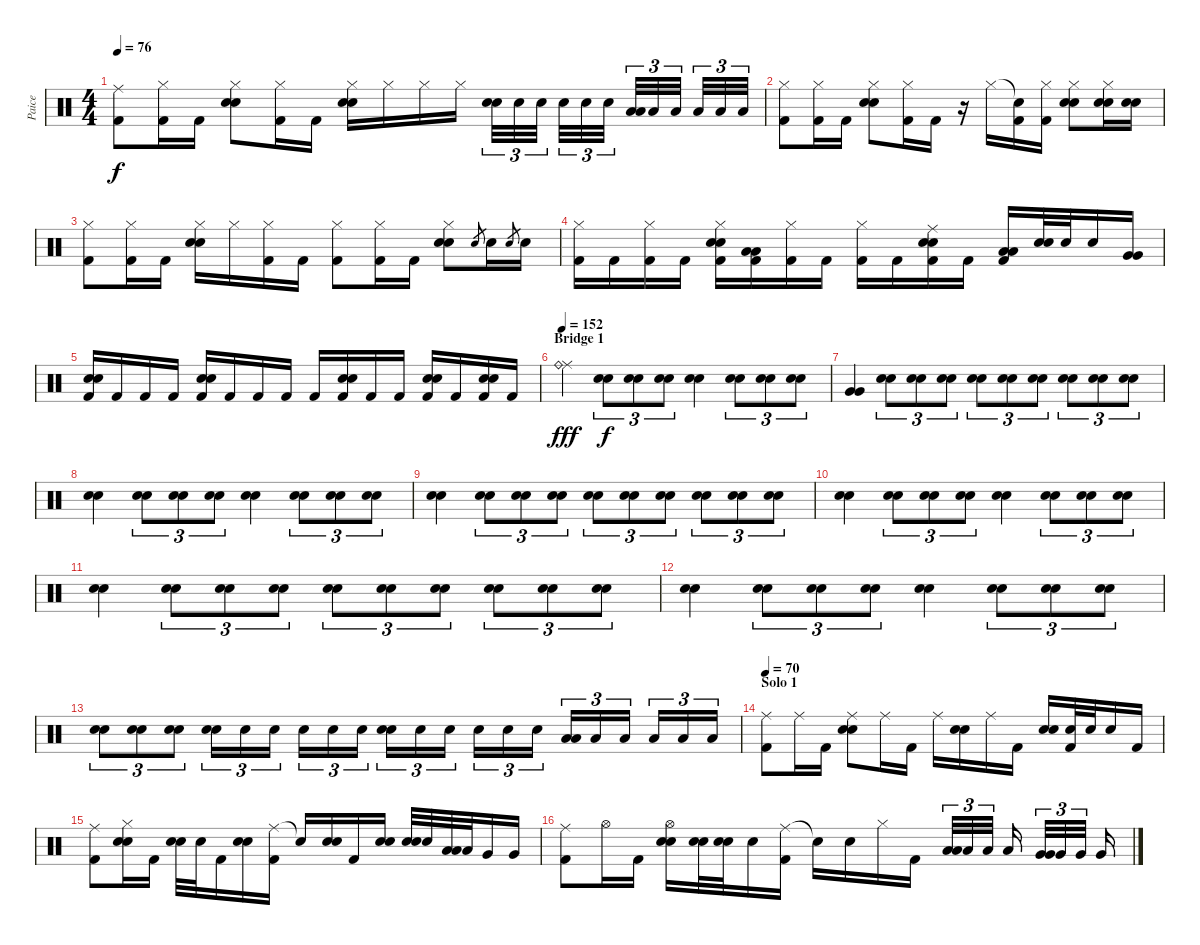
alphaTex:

\track ("Paice" "Paice") {instrument percussion}
\staff {score}
\articulation defaults
\ts (4 4)
\tempo 76
\clef neutral
\ks c
("Ride (middle)" "Kick (hit) 2").8{dy f} ("Hi-Hat (closed)" "Kick (hit) 2").16 "Kick (hit) 2".16 ("Hi-Hat (closed)" "Electric Snare (hit)" "Electric Snare (hit)").8 ("Hi-Hat (closed)" "Kick (hit) 2").16 "Kick (hit) 2".16 ("Hi-Hat (closed)" "Electric Snare (hit)" "Electric Snare (hit)").16 "Hi-Hat (closed)".16 "Hi-Hat (closed)".16 "Hi-Hat (closed)".16 ("Electric Snare (hit)" "Electric Snare (hit)").32{tu (3 2)} "Electric Snare (hit)".32{tu (3 2)} "Electric Snare (hit)".32{tu (3 2)} "Electric Snare (hit)".32{tu (3 2)} "Electric Snare (hit)".32{tu (3 2)} "Electric Snare (hit)".32{tu (3 2)} ("Low Tom (hit)" "Low Tom (hit)").32{tu (3 2)} "Low Tom (hit)".32{tu (3 2)} "Low Tom (hit)".32{tu (3 2)} "Low Tom (hit)".32{tu (3 2)} "Low Tom (hit)".32{tu (3 2)} "Low Tom (hit)".32{tu (3 2)} |
("Hi-Hat (closed)" "Kick (hit) 2").8 ("Hi-Hat (closed)" "Kick (hit) 2").16 "Kick (hit) 2".16 ("Hi-Hat (closed)" "Electric Snare (hit)" "Electric Snare (hit)").8 ("Hi-Hat (closed)" "Kick (hit) 2").16 "Kick (hit) 2".16 r.16 "Hi-Hat (closed)".16 ("Snare (hit)"{t} "Kick (hit) 2").16 ("Hi-Hat (closed)" "Kick (hit) 2").16 ("Hi-Hat (closed)" "Electric Snare (hit)" "Electric Snare (hit)").8 ("Hi-Hat (closed)" "Electric Snare (hit)" "Electric Snare (hit)").16 ("Electric Snare (hit)" "Electric Snare (hit)").16 |
("Hi-Hat (closed)" "Kick (hit) 2").8 ("Hi-Hat (closed)" "Kick (hit) 2").16 "Kick (hit) 2".16 ("Hi-Hat (closed)" "Electric Snare (hit)" "Electric Snare (hit)").16 "Hi-Hat (closed)".16 ("Hi-Hat (closed)" "Kick (hit) 2").16 "Kick (hit) 2".16 ("Hi-Hat (closed)" "Kick (hit) 2").8 ("Hi-Hat (closed)" "Kick (hit) 2").16 "Kick (hit) 2".16 ("Hi-Hat (closed)" "Electric Snare (hit)" "Electric Snare (hit)").8 "Electric Snare (hit)".8{gr} "Electric Snare (hit)".16 "Electric Snare (hit)".8{gr} "Electric Snare (hit)".16 |
("Hi-Hat (closed)" "Kick (hit) 2").16 "Kick (hit) 2".16 ("Hi-Hat (closed)" "Kick (hit) 2").16 "Kick (hit) 2".16 ("Hi-Hat (closed)" "Electric Snare (hit)" "Electric Snare (hit)" "Kick (hit) 2").16 ("Low Tom (hit)" "Low Tom (hit)" "Kick (hit) 2").16 ("Hi-Hat (closed)" "Kick (hit) 2").16 "Kick (hit) 2".16 ("Hi-Hat (closed)" "Kick (hit) 2").16 "Kick (hit) 2".16 ("Ride (middle)" "Electric Snare (hit)" "Electric Snare (hit)" "Kick (hit) 2").16 "Kick (hit) 2".16 ("Low Tom (hit)" "Low Tom (hit)" "Kick (hit) 2").16 ("Electric Snare (hit)" "Electric Snare (hit)").32 "Electric Snare (hit)".32 "Electric Snare (hit)".16 ("Very Low Tom (hit)" "Very Low Tom (hit)").16 |
("Electric Snare (hit)" "Electric Snare (hit)" "Kick (hit) 2").16 "Kick (hit) 2".16 "Kick (hit) 2".16 "Kick (hit) 2".16 ("Electric Snare (hit)" "Electric Snare (hit)" "Kick (hit) 2").16 "Kick (hit) 2".16 "Kick (hit) 2".16 "Kick (hit) 2".16 "Kick (hit) 2".16 ("Electric Snare (hit)" "Electric Snare (hit)" "Kick (hit) 2").16 "Kick (hit) 2".16 "Kick (hit) 2".16 ("Electric Snare (hit)" "Electric Snare (hit)" "Kick (hit) 2").16 "Kick (hit) 2".16 ("Electric Snare (hit)" "Electric Snare (hit)" "Kick (hit) 2").16 "Kick (hit) 2".16 |
\section ("" "Bridge 1")
\tempo 152
("Ride (middle)" "Ride (bell)").4{dy fff} ("Electric Snare (hit)" "Electric Snare (hit)").8{tu (3 2) dy f} ("Electric Snare (hit)" "Electric Snare (hit)").8{tu (3 2)} ("Electric Snare (hit)" "Electric Snare (hit)").8{tu (3 2)} ("Electric Snare (hit)" "Electric Snare (hit)").4 ("Electric Snare (hit)" "Electric Snare (hit)").8{tu (3 2)} ("Electric Snare (hit)" "Electric Snare (hit)").8{tu (3 2)} ("Electric Snare (hit)" "Electric Snare (hit)").8{tu (3 2)} |
("Very Low Tom (hit)" "Very Low Tom (hit)").4 ("Electric Snare (hit)" "Electric Snare (hit)").8{tu (3 2)} ("Electric Snare (hit)" "Electric Snare (hit)").8{tu (3 2)} ("Electric Snare (hit)" "Electric Snare (hit)").8{tu (3 2)} ("Electric Snare (hit)" "Electric Snare (hit)").8{tu (3 2)} ("Electric Snare (hit)" "Electric Snare (hit)").8{tu (3 2)} ("Electric Snare (hit)" "Electric Snare (hit)").8{tu (3 2)} ("Electric Snare (hit)" "Electric Snare (hit)").8{tu (3 2)} ("Electric Snare (hit)" "Electric Snare (hit)").8{tu (3 2)} ("Electric Snare (hit)" "Electric Snare (hit)").8{tu (3 2)} |
("Electric Snare (hit)" "Electric Snare (hit)").4 ("Electric Snare (hit)" "Electric Snare (hit)").8{tu (3 2)} ("Electric Snare (hit)" "Electric Snare (hit)").8{tu (3 2)} ("Electric Snare (hit)" "Electric Snare (hit)").8{tu (3 2)} ("Electric Snare (hit)" "Electric Snare (hit)").4 ("Electric Snare (hit)" "Electric Snare (hit)").8{tu (3 2)} ("Electric Snare (hit)" "Electric Snare (hit)").8{tu (3 2)} ("Electric Snare (hit)" "Electric Snare (hit)").8{tu (3 2)} |
("Electric Snare (hit)" "Electric Snare (hit)").4 ("Electric Snare (hit)" "Electric Snare (hit)").8{tu (3 2)} ("Electric Snare (hit)" "Electric Snare (hit)").8{tu (3 2)} ("Electric Snare (hit)" "Electric Snare (hit)").8{tu (3 2)} ("Electric Snare (hit)" "Electric Snare (hit)").8{tu (3 2)} ("Electric Snare (hit)" "Electric Snare (hit)").8{tu (3 2)} ("Electric Snare (hit)" "Electric Snare (hit)").8{tu (3 2)} ("Electric Snare (hit)" "Electric Snare (hit)").8{tu (3 2)} ("Electric Snare (hit)" "Electric Snare (hit)").8{tu (3 2)} ("Electric Snare (hit)" "Electric Snare (hit)").8{tu (3 2)} |
("Electric Snare (hit)" "Electric Snare (hit)").4 ("Electric Snare (hit)" "Electric Snare (hit)").8{tu (3 2)} ("Electric Snare (hit)" "Electric Snare (hit)").8{tu (3 2)} ("Electric Snare (hit)" "Electric Snare (hit)").8{tu (3 2)} ("Electric Snare (hit)" "Electric Snare (hit)").4 ("Electric Snare (hit)" "Electric Snare (hit)").8{tu (3 2)} ("Electric Snare (hit)" "Electric Snare (hit)").8{tu (3 2)} ("Electric Snare (hit)" "Electric Snare (hit)").8{tu (3 2)} |
("Electric Snare (hit)" "Electric Snare (hit)").4 ("Electric Snare (hit)" "Electric Snare (hit)").8{tu (3 2)} ("Electric Snare (hit)" "Electric Snare (hit)").8{tu (3 2)} ("Electric Snare (hit)" "Electric Snare (hit)").8{tu (3 2)} ("Electric Snare (hit)" "Electric Snare (hit)").8{tu (3 2)} ("Electric Snare (hit)" "Electric Snare (hit)").8{tu (3 2)} ("Electric Snare (hit)" "Electric Snare (hit)").8{tu (3 2)} ("Electric Snare (hit)" "Electric Snare (hit)").8{tu (3 2)} ("Electric Snare (hit)" "Electric Snare (hit)").8{tu (3 2)} ("Electric Snare (hit)" "Electric Snare (hit)").8{tu (3 2)} |
("Electric Snare (hit)" "Electric Snare (hit)").4 ("Electric Snare (hit)" "Electric Snare (hit)").8{tu (3 2)} ("Electric Snare (hit)" "Electric Snare (hit)").8{tu (3 2)} ("Electric Snare (hit)" "Electric Snare (hit)").8{tu (3 2)} ("Electric Snare (hit)" "Electric Snare (hit)").4 ("Electric Snare (hit)" "Electric Snare (hit)").8{tu (3 2)} ("Electric Snare (hit)" "Electric Snare (hit)").8{tu (3 2)} ("Electric Snare (hit)" "Electric Snare (hit)").8{tu (3 2)} |
("Electric Snare (hit)" "Electric Snare (hit)").8{tu (3 2)} ("Electric Snare (hit)" "Electric Snare (hit)").8{tu (3 2)} ("Electric Snare (hit)" "Electric Snare (hit)").8{tu (3 2)} ("Electric Snare (hit)" "Electric Snare (hit)").16{tu (3 2)} "Electric Snare (hit)".16{tu (3 2)} "Electric Snare (hit)".16{tu (3 2)} "Electric Snare (hit)".16{tu (3 2)} "Electric Snare (hit)".16{tu (3 2)} "Electric Snare (hit)".16{tu (3 2)} ("Electric Snare (hit)" "Electric Snare (hit)").16{tu (3 2)} "Electric Snare (hit)".16{tu (3 2)} "Electric Snare (hit)".16{tu (3 2)} "Electric Snare (hit)".16{tu (3 2)} "Electric Snare (hit)".16{tu (3 2)} "Electric Snare (hit)".16{tu (3 2)} ("Low Tom (hit)" "Low Tom (hit)").16{tu (3 2)} "Low Tom (hit)".16{tu (3 2)} "Low Tom (hit)".16{tu (3 2)} "Low Tom (hit)".16{tu (3 2)} "Low Tom (hit)".16{tu (3 2)} "Low Tom (hit)".16{tu (3 2)} |
\section ("" "Solo 1")
\tempo 70
("Ride (middle)" "Kick (hit) 2").8 "Ride (middle)".16 "Kick (hit) 2".16 ("Ride (middle)" "Electric Snare (hit)" "Electric Snare (hit)").8 "Ride (middle)".16 "Kick (hit) 2".16 "Ride (middle)".16 ("Electric Snare (hit)" "Electric Snare (hit)").16 "Ride (middle)".16 "Kick (hit) 2".16 ("Electric Snare (hit)" "Electric Snare (hit)").16 ("Electric Snare (hit)" "Kick (hit) 2").32 "Electric Snare (hit)".32 "Electric Snare (hit)".16 "Kick (hit) 2".16 |
("Ride (middle)" "Kick (hit) 2").8 ("Hi-Hat (closed)" "Electric Snare (hit)" "Electric Snare (hit)").16 "Kick (hit) 2".16 ("Electric Snare (hit)" "Electric Snare (hit)").32 "Electric Snare (hit)".32 "Kick (hit) 2".16 ("Electric Snare (hit)" "Electric Snare (hit)").16 ("Ride (middle)" "Kick (hit) 2").16 "Snare (hit)"{t}.16 ("Electric Snare (hit)" "Electric Snare (hit)").16 "Kick (hit) 2".16 ("Electric Snare (hit)" "Electric Snare (hit)").16 ("Electric Snare (hit)" "Electric Snare (hit)").32 "Electric Snare (hit)".32 ("Low Tom (hit)" "Low Tom (hit)").32 "Low Tom (hit)".32 "Very Low Tom (hit)".16 "Very Low Tom (hit)".16 |
("Ride (middle)" "Kick (hit) 2").8 "Hi-Hat (open)".16 "Kick (hit) 2".16 ("Hi-Hat (open)" "Electric Snare (hit)" "Electric Snare (hit)").16 ("Electric Snare (hit)" "Electric Snare (hit)").32 ("Electric Snare (hit)" "Electric Snare (hit)").32 "Electric Snare (hit)".16 ("Ride (middle)" "Kick (hit) 2").16 "Snare (hit)"{t}.16 "Electric Snare (hit)".16 "Hi-Hat (closed)".16 "Kick (hit) 2".16 ("Low Tom (hit)" "Low Tom (hit)").32{tu (3 2)} "Low Tom (hit)".32{tu (3 2)} "Low Tom (hit)".32{tu (3 2)} "Low Tom (hit)".16 ("Very Low Tom (hit)" "Very Low Tom (hit)").32{tu (3 2)} "Very Low Tom (hit)".32{tu (3 2)} "Very Low Tom (hit)".32{tu (3 2)} "Very Low Tom (hit)".16
